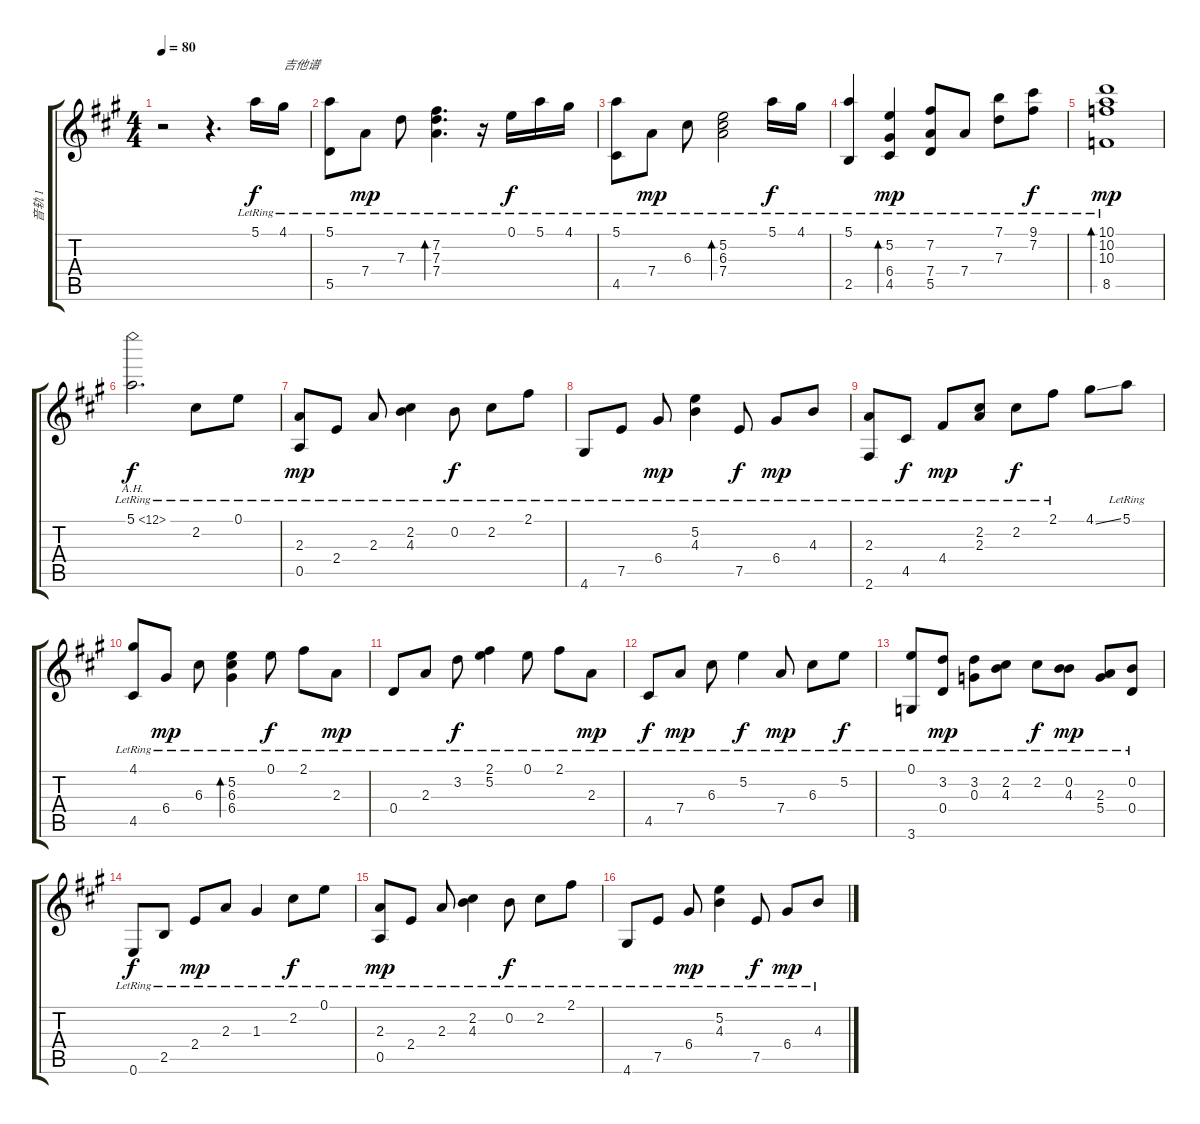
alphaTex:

\track ("音轨 1" "音轨 1") {instrument acousticguitarsteel}
\staff {score tabs}
\tuning (E4 B3 G3 D3 A2 E2) {hide}
\ts (4 4)
\tempo 80
\clef g2
\ks a
r.2{dy f instrument acousticguitarsteel} r.4{d} 5.1{lr}.16 4.1{lr}.16{txt "吉他谱"} |
(5.1{lr} 5.5{lr}).8 7.4{lr}.8{dy mp} 7.3{lr}.8 (7.2{lr} 7.3{lr} 7.4{lr}).4{d bd 120} r.16 0.1{lr}.16{dy f} 5.1{lr}.16 4.1{lr}.16 |
(5.1{lr} 4.5{lr}).8 7.4{lr}.8{dy mp} 6.3{lr}.8 (5.2{lr} 6.3{lr} 7.4{lr}).2{bd 120} 5.1{lr}.16{dy f} 4.1{lr}.16 |
(5.1{lr} 2.5{lr}).4 (5.2{lr} 6.4{lr} 4.5{lr}).4{bd 120 dy mp} (7.2{lr} 7.4{lr} 5.5{lr}).8 7.4{lr}.8 (7.1{lr} 7.3{lr}).8 (9.1{lr} 7.2{lr}).8{dy f} |
(10.1{lr} 10.2{lr} 10.3{lr} 8.5{lr}).1{bd 240 dy mp} |
5.1{ah 7 lr}.2{d dy f} 2.2{lr}.8 0.1{lr}.8 |
(2.3{lr} 0.5{lr}).8{dy mp} 2.4{lr}.8 2.3{lr}.8 (2.2{lr} 4.3{lr}).4 0.2{lr}.8{dy f} 2.2{lr}.8 2.1{lr}.8 |
4.6{lr}.8 7.5{lr}.8 6.4{lr}.8{dy mp} (5.2{lr} 4.3{lr}).4 7.5{lr}.8{dy f} 6.4{lr}.8{dy mp} 4.3{lr}.8 |
(2.3{lr} 2.6{lr}).8 4.5{lr}.8{dy f} 4.4{lr}.8{dy mp} (2.2{lr} 2.3{lr}).8 2.2{lr}.8{dy f} 2.1{lr}.8 4.1{ss}.8 5.1{lr}.8 |
(4.1{lr} 4.5{lr}).8 6.4{lr}.8{dy mp} 6.3{lr}.8 (5.2{lr} 6.3{lr} 6.4{lr}).4{bd 120} 0.1{lr}.8{dy f} 2.1{lr}.8 2.3{lr}.8{dy mp} |
0.4{lr}.8 2.3{lr}.8 3.2{lr}.8{dy f} (2.1{lr} 5.2{lr}).4 0.1{lr}.8 2.1{lr}.8 2.3{lr}.8{dy mp} |
4.5{lr}.8{dy f} 7.4{lr}.8{dy mp} 6.3{lr}.8 5.2{lr}.4{dy f} 7.4{lr}.8{dy mp} 6.3{lr}.8 5.2{lr}.8{dy f} |
(0.1{lr} 3.6{lr}).8 (3.2{lr} 0.4{lr}).8{dy mp} (3.2{lr} 0.3{lr}).8 (2.2{lr} 4.3{lr}).8 2.2{lr}.8{dy f} (0.2{lr} 4.3{lr}).8{dy mp} (2.3{lr} 5.4{lr}).8 (0.2{lr} 0.4{lr}).8 |
0.6{lr}.8{dy f} 2.5{lr}.8 2.4{lr}.8{dy mp} 2.3{lr}.8 1.3{lr}.4 2.2{lr}.8{dy f} 0.1{lr}.8 |
(2.3{lr} 0.5{lr}).8{dy mp} 2.4{lr}.8 2.3{lr}.8 (2.2{lr} 4.3{lr}).4 0.2{lr}.8{dy f} 2.2{lr}.8 2.1{lr}.8 |
4.6{lr}.8 7.5{lr}.8 6.4{lr}.8{dy mp} (5.2{lr} 4.3{lr}).4 7.5{lr}.8{dy f} 6.4{lr}.8{dy mp} 4.3{lr}.8
